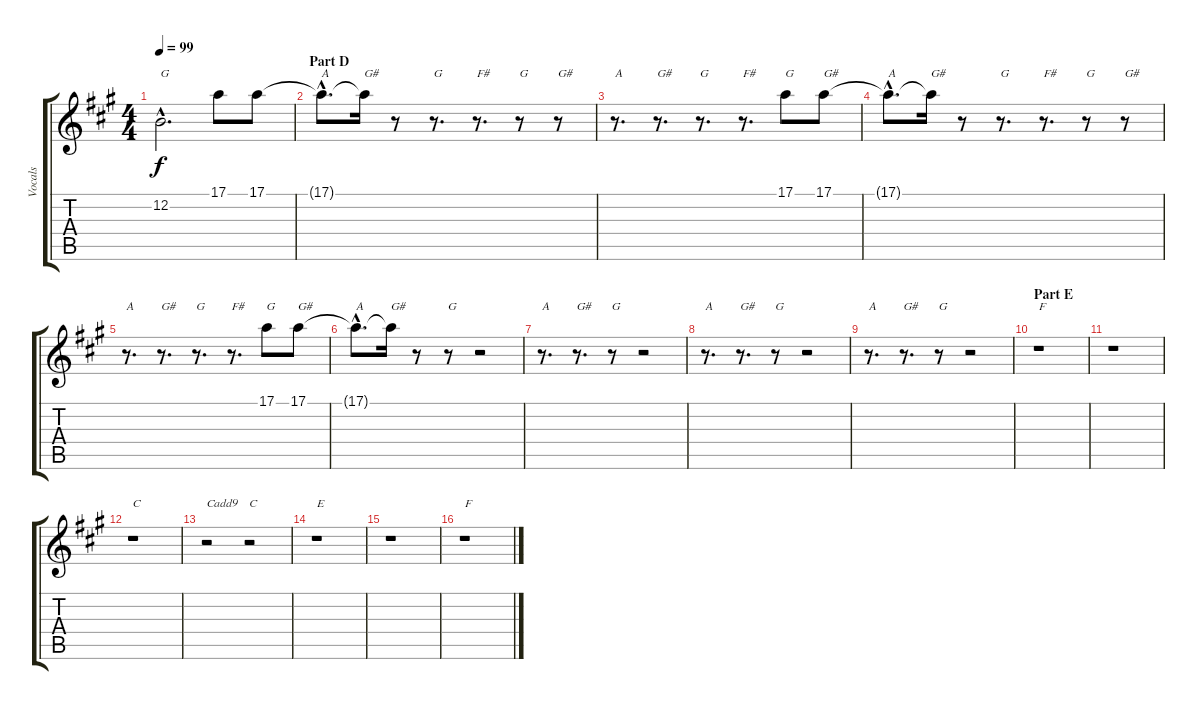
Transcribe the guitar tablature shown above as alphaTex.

\track ("Vocals" "Vocals") {instrument trumpet}
\staff {score tabs}
\tuning (E4 B3 G3 D3 A2 E2) {hide}
\ts (4 4)
\tempo 99
\clef g2
\ks a
12.2{hac}.2{d txt "G" dy f} 17.1.8 17.1.8 |
\section ("" "Part D")
17.1{hac t}.8{d txt "A"} 17.1{t}.16{txt "G#"} r.8 r.8{d txt "G"} r.8{d txt "F#"} r.8{txt "G"} r.8{txt "G#"} |
r.8{d txt "A"} r.8{d txt "G#"} r.8{d txt "G"} r.8{d txt "F#"} 17.1.8{txt "G"} 17.1.8{txt "G#"} |
17.1{hac t}.8{d txt "A"} 17.1{t}.16{txt "G#"} r.8 r.8{d txt "G"} r.8{d txt "F#"} r.8{txt "G"} r.8{txt "G#"} |
r.8{d txt "A"} r.8{d txt "G#"} r.8{d txt "G"} r.8{d txt "F#"} 17.1.8{txt "G"} 17.1.8{txt "G#"} |
17.1{hac t}.8{d txt "A"} 17.1{t}.16{txt "G#"} r.8 r.8{txt "G"} r.2 |
r.8{d txt "A"} r.8{d txt "G#"} r.8{txt "G"} r.2 |
r.8{d txt "A"} r.8{d txt "G#"} r.8{txt "G"} r.2 |
r.8{d txt "A"} r.8{d txt "G#"} r.8{txt "G"} r.2 |
\section ("" "Part E")
r.1{txt "F"} |
r.1 |
r.1{txt "C"} |
r.2{txt "Cadd9"} r.2{txt "C"} |
r.1{txt "E"} |
r.1 |
r.1{txt "F"}
